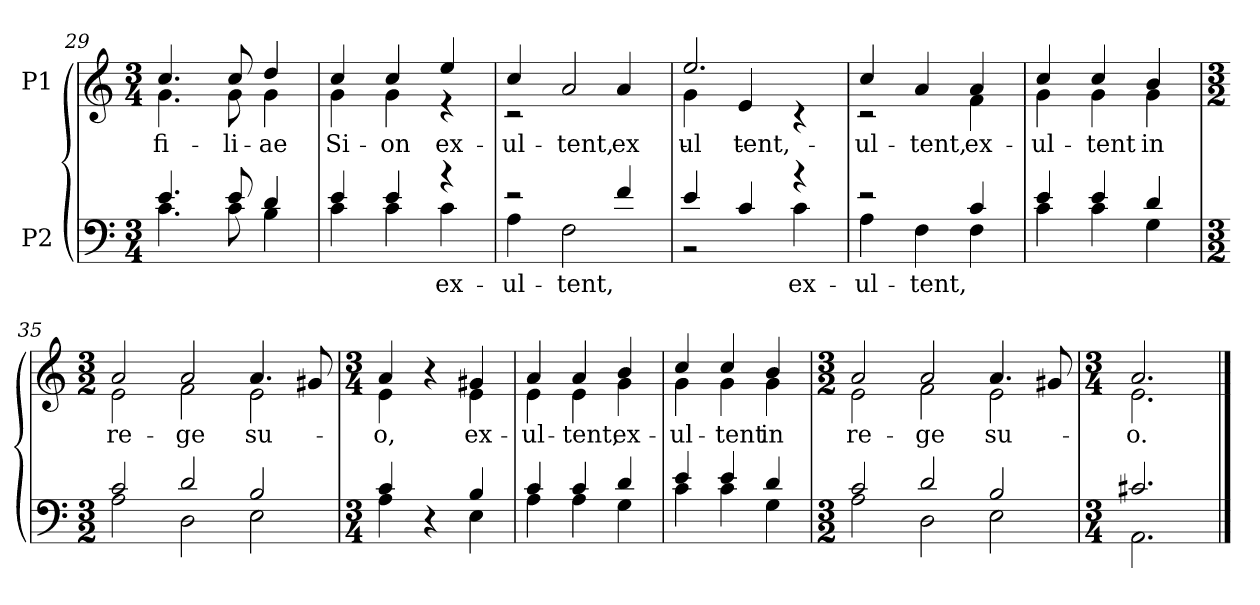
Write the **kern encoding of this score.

**kern	**text	**kern	**text
*part2	*part2	*part1	*part1
*staff2	*staff2	*staff1	*staff1
*I"P2	*	*I"P1	*
!!LO:LB:g=z
*clefF4	*	*clefG2	*
*k[]	*	*k[]	*
*C:	*	*C:	*
*M3/4	*	*M3/4	*
=29	=29	=29	=29
*^	*	*	*
!	!	!	!	!LO:LY:b:color=#000000
*	*	*	*^	*
4.ei/	4.ci\	.	4.cci/	4.gi\	fi-
!	!	!	!	!	!LO:LY:b:color=#000000
8ei/	8ci\	.	8cci/	8gi\	-li-
!	!	!	!	!	!LO:LY:b:color=#000000
4di/	4Bi\	.	4ddi/	4gi\	-ae
=30	=30	=30	=30	=30	=30
!	!	!	!	!	!LO:LY:b:color=#000000
4ei/	4ci\	.	4cci/	4gi\	Si-
!	!	!	!	!	!LO:LY:b:color=#000000
4ei/	4ci\	.	4cci/	4gi\	-on
!	!	!LO:LY:b:color=#000000	!	!	!
!	!	!	!	!	!LO:LY:a:color=#000000
4r	4ci\	ex-	4eei/	4r	ex-
=31	=31	=31	=31	=31	=31
!	!	!LO:LY:b:color=#000000	!	!	!
!	!	!	!	!	!LO:LY:a:color=#000000
2r	4Ai\	-ul-	4cci/	2r	-ul-
!	!	!LO:LY:b:color=#000000	!	!	!
!	!	!	!	!	!LO:LY:a:color=#000000
.	2Fi\	-tent,	2ai/	.	-tent,
!	!	!	!	!	!LO:LY:b:color=#000000
4fi/	.	.	.	4ai/	ex-
=32	=32	=32	=32	=32	=32
!	!	!	!	!	!LO:LY:a:color=#000000
!	!	!	!	!	!LO:LY:b:color=#000000
4ei/	2r	.	2.eei/	4gi\	-ul-
!	!	!	!	!	!LO:LY:b:color=#000000
4ci/	.	.	.	4ei/	-tent,
!	!	!LO:LY:b:color=#000000	!	!	!
4r	4ci\	ex-	.	4r	.
=33	=33	=33	=33	=33	=33
!	!	!LO:LY:b:color=#000000	!	!	!
!	!	!	!	!	!LO:LY:a:color=#000000
2r	4Ai\	-ul-	4cci/	2r	-ul-
!	!	!LO:LY:b:color=#000000	!	!	!
!	!	!	!	!	!LO:LY:a:color=#000000
.	4Fi\	-tent,	4ai/	.	-tent,
!	!	!	!	!	!LO:LY:b:color=#000000
4ci/	4Fi\	.	4ai/	4fi\	ex-
=34	=34	=34	=34	=34	=34
!	!	!	!	!	!LO:LY:b:color=#000000
4ei/	4ci\	.	4cci/	4gi\	-ul-
!	!	!	!	!	!LO:LY:b:color=#000000
4ei/	4ci\	.	4cci/	4gi\	-tent
!	!	!	!	!	!LO:LY:b:color=#000000
4di/	4Gi\	.	4bi/	4gi\	in
!!LO:LB:g=z	!!
=35	=35	=35	=35	=35	=35
*M3/2	*	*	*M3/2	*	*
!	!	!	!	!	!LO:LY:b:color=#000000
2ci/	2Ai\	.	2ai/	2ei\	re-
!	!	!	!	!	!LO:LY:b:color=#000000
2di/	2Di\	.	2ai/	2fi\	-ge
!	!	!	!	!	!LO:LY:b:color=#000000
2Bi/	2Ei\	.	4.ai/	2ei\	su-
.	.	.	8g#Xi/	.	.
=36	=36	=36	=36	=36	=36
*M3/4	*	*	*M3/4	*	*
!	!	!	!	!	!LO:LY:b:color=#000000
4ci/	4Ai\	.	4ai/	4ei\	-o,
4r	4ryy	.	4r	4ryy	.
!	!	!	!	!	!LO:LY:b:color=#000000
4Bi/	4Ei\	.	4g#Xi/	4ei\	ex-
=37	=37	=37	=37	=37	=37
!	!	!	!	!	!LO:LY:b:color=#000000
4ci/	4Ai\	.	4ai/	4ei\	-ul-
!	!	!	!	!	!LO:LY:b:color=#000000
4ci/	4Ai\	.	4ai/	4ei\	-tent,
!	!	!	!	!	!LO:LY:b:color=#000000
4di/	4Gi\	.	4bi/	4gi\	ex-
=38	=38	=38	=38	=38	=38
!	!	!	!	!	!LO:LY:b:color=#000000
4ei/	4ci\	.	4cci/	4gi\	-ul-
!	!	!	!	!	!LO:LY:b:color=#000000
4ei/	4ci\	.	4cci/	4gi\	-tent
!	!	!	!	!	!LO:LY:b:color=#000000
4di/	4Gi\	.	4bi/	4gi\	in
=39	=39	=39	=39	=39	=39
*M3/2	*	*	*M3/2	*	*
!	!	!	!	!	!LO:LY:b:color=#000000
2ci/	2Ai\	.	2ai/	2ei\	re-
!	!	!	!	!	!LO:LY:b:color=#000000
2di/	2Di\	.	2ai/	2fi\	-ge
!	!	!	!	!	!LO:LY:b:color=#000000
2Bi/	2Ei\	.	4.ai/	2ei\	su-
.	.	.	8g#Xi/	.	.
=40	=40	=40	=40	=40	=40
*M3/4	*	*	*M3/4	*	*
!	!	!	!	!	!LO:LY:b:color=#000000
2.c#Xi/	2.AAi\	.	2.ai/	2.ei\	-o.
*v	*v	*	*	*	*
*	*	*v	*v	*
==	==	==	==
*-	*-	*-	*-
